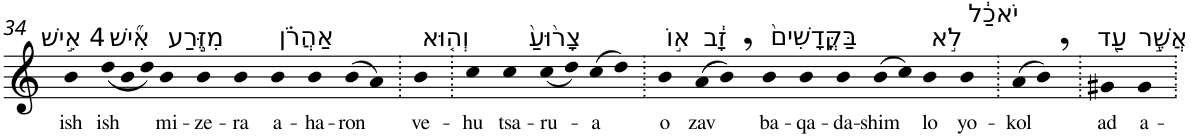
**kern	**text
*part1	*part1
*staff1	*staff1
*I"Piano	*
*I'Pno	*
!!LO:PB:g=z
*clefG2	*
*k[]	*
=34	=34
!LO:TX:a:t=4 אִ֣ישׁ	!
!	!LO:LY:b
4b	ish
*Xtuplet	*
!LO:TX:a:t=אִ֞ישׁ	!
!	!LO:LY:b
(<12dd	ish
12b	.
12dd)	.
!LO:TX:a:t=מִזֶּ֣רַע	!
!	!LO:LY:b
4b	mi-
!	!LO:LY:b
4b	-ze-
!	!LO:LY:b
4b	-ra
!LO:TX:a:t=אַהֲרֹ֗ן	!
!	!LO:LY:b
4b	a-
!	!LO:LY:b
4b	-ha-
!	!LO:LY:b
(>8b	-ron
8a)	.
=35.	=35.
!LO:TX:a:t=וְה֤וּא	!
!	!LO:LY:b
4b	ve-
=36.	=36.
!	!LO:LY:b
4cc	-hu
!LO:TX:a:t=צָר֙וּעַ֙	!
!	!LO:LY:b
4cc	tsa-
!	!LO:LY:b
(<8cc	-ru-
8dd)	.
!	!LO:LY:b
(>8cc	-a
8dd)	.
=37.	=37.
!LO:TX:a:t=א֣וֹ	!
!	!LO:LY:b
4b	o
!LO:TX:a:t=זָ֔ב	!
!	!LO:LY:b
(>8a	zav
8b,)	.
!LO:TX:a:t=בַּקֳּדָשִׁים֙	!
!	!LO:LY:b
4b	ba-
!	!LO:LY:b
4b	-qa-
!	!LO:LY:b
4b	-da-
!	!LO:LY:b
(>8b	-shim
8cc)	.
!LO:TX:a:t=לֹ֣א	!
!	!LO:LY:b
4b	lo
!LO:TX:a:t=יֹאכַ֔ל	!
!	!LO:LY:b
4b	yo-
=38.	=38.
!	!LO:LY:b
(>8a	-kol
8b,)	.
=39.	=39.
!LO:TX:a:t=עַ֖ד	!
!	!LO:LY:b
4g#X	ad
!LO:TX:a:t=אֲשֶׁ֣ר	!
!	!LO:LY:b
4g#	a-
=.	=.
*-	*-
